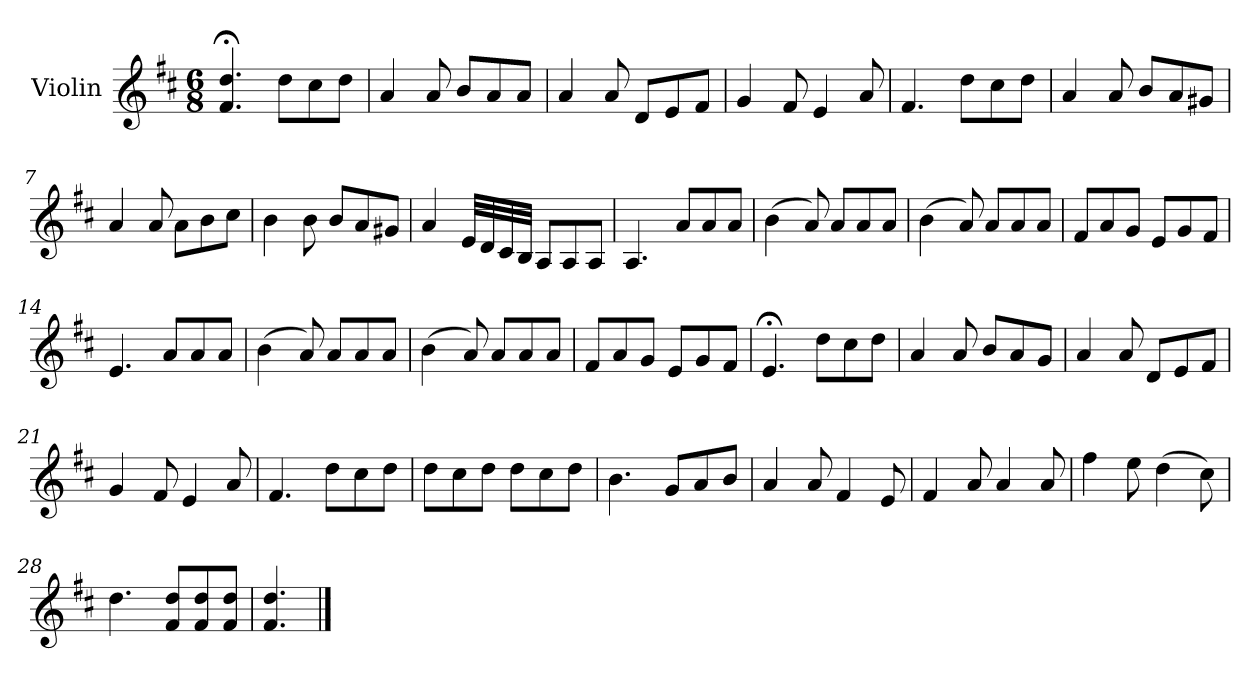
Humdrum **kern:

**kern
*part1
*staff1
*I"Violin
*I'Vln.
*clefG2
*k[f#c#]
*M6/8
=1
4.f#;</ 4.dd;</
8dd\L
8cc#\
8dd\J
=2
4a/
8a/
8b/L
8a/
8a/J
=3
4a/
8a/
8d/L
8e/
8f#/J
=4
4g/
8f#/
4e/
8a/
=5
4.f#/
8dd\L
8cc#\
8dd\J
=6
4a/
8a/
8b/L
8a/
8g#X/J
!!LO:LB:g=z
=7
4a/
8a/
8a\L
8b\
8cc#\J
=8
4b\
8b\
8b/L
8a/
8g#X/J
=9
4a/
32e/LLL
32d/
32c#/
32B/JJJ
8A/L
8A/
8A/J
=10
4.A/
8a/L
8a/
8a/J
=11
(>4b\
8a/)
8a/L
8a/
8a/J
!!LO:LB:g=z
=12
(>4b\
8a/)
8a/L
8a/
8a/J
=13
8f#/L
8a/
8g/J
8e/L
8g/
8f#/J
=14
4.e/
8a/L
8a/
8a/J
=15
(>4b\
8a/)
8a/L
8a/
8a/J
=16
(>4b\
8a/)
8a/L
8a/
8a/J
=17
8f#/L
8a/
8g/J
8e/L
8g/
8f#/J
!!LO:LB:g=z
=18
4.e;</
8dd\L
8cc#\
8dd\J
=19
4a/
8a/
8b/L
8a/
8g/J
=20
4a/
8a/
8d/L
8e/
8f#/J
=21
4g/
8f#/
4e/
8a/
=22
4.f#/
8dd\L
8cc#\
8dd\J
=23
8dd\L
8cc#\
8dd\J
8dd\L
8cc#\
8dd\J
=24
4.b\
8g/L
8a/
8b/J
!!LO:LB:g=z
=25
4a/
8a/
4f#/
8e/
=26
4f#/
8a/
4a/
8a/
=27
4ff#\
8ee\
(>4dd\
8cc#\)
=28
4.dd\
8f#/ 8dd/L
8f#/ 8dd/
8f#/ 8dd/J
=29
4.f#/ 4.dd/
==
*-
